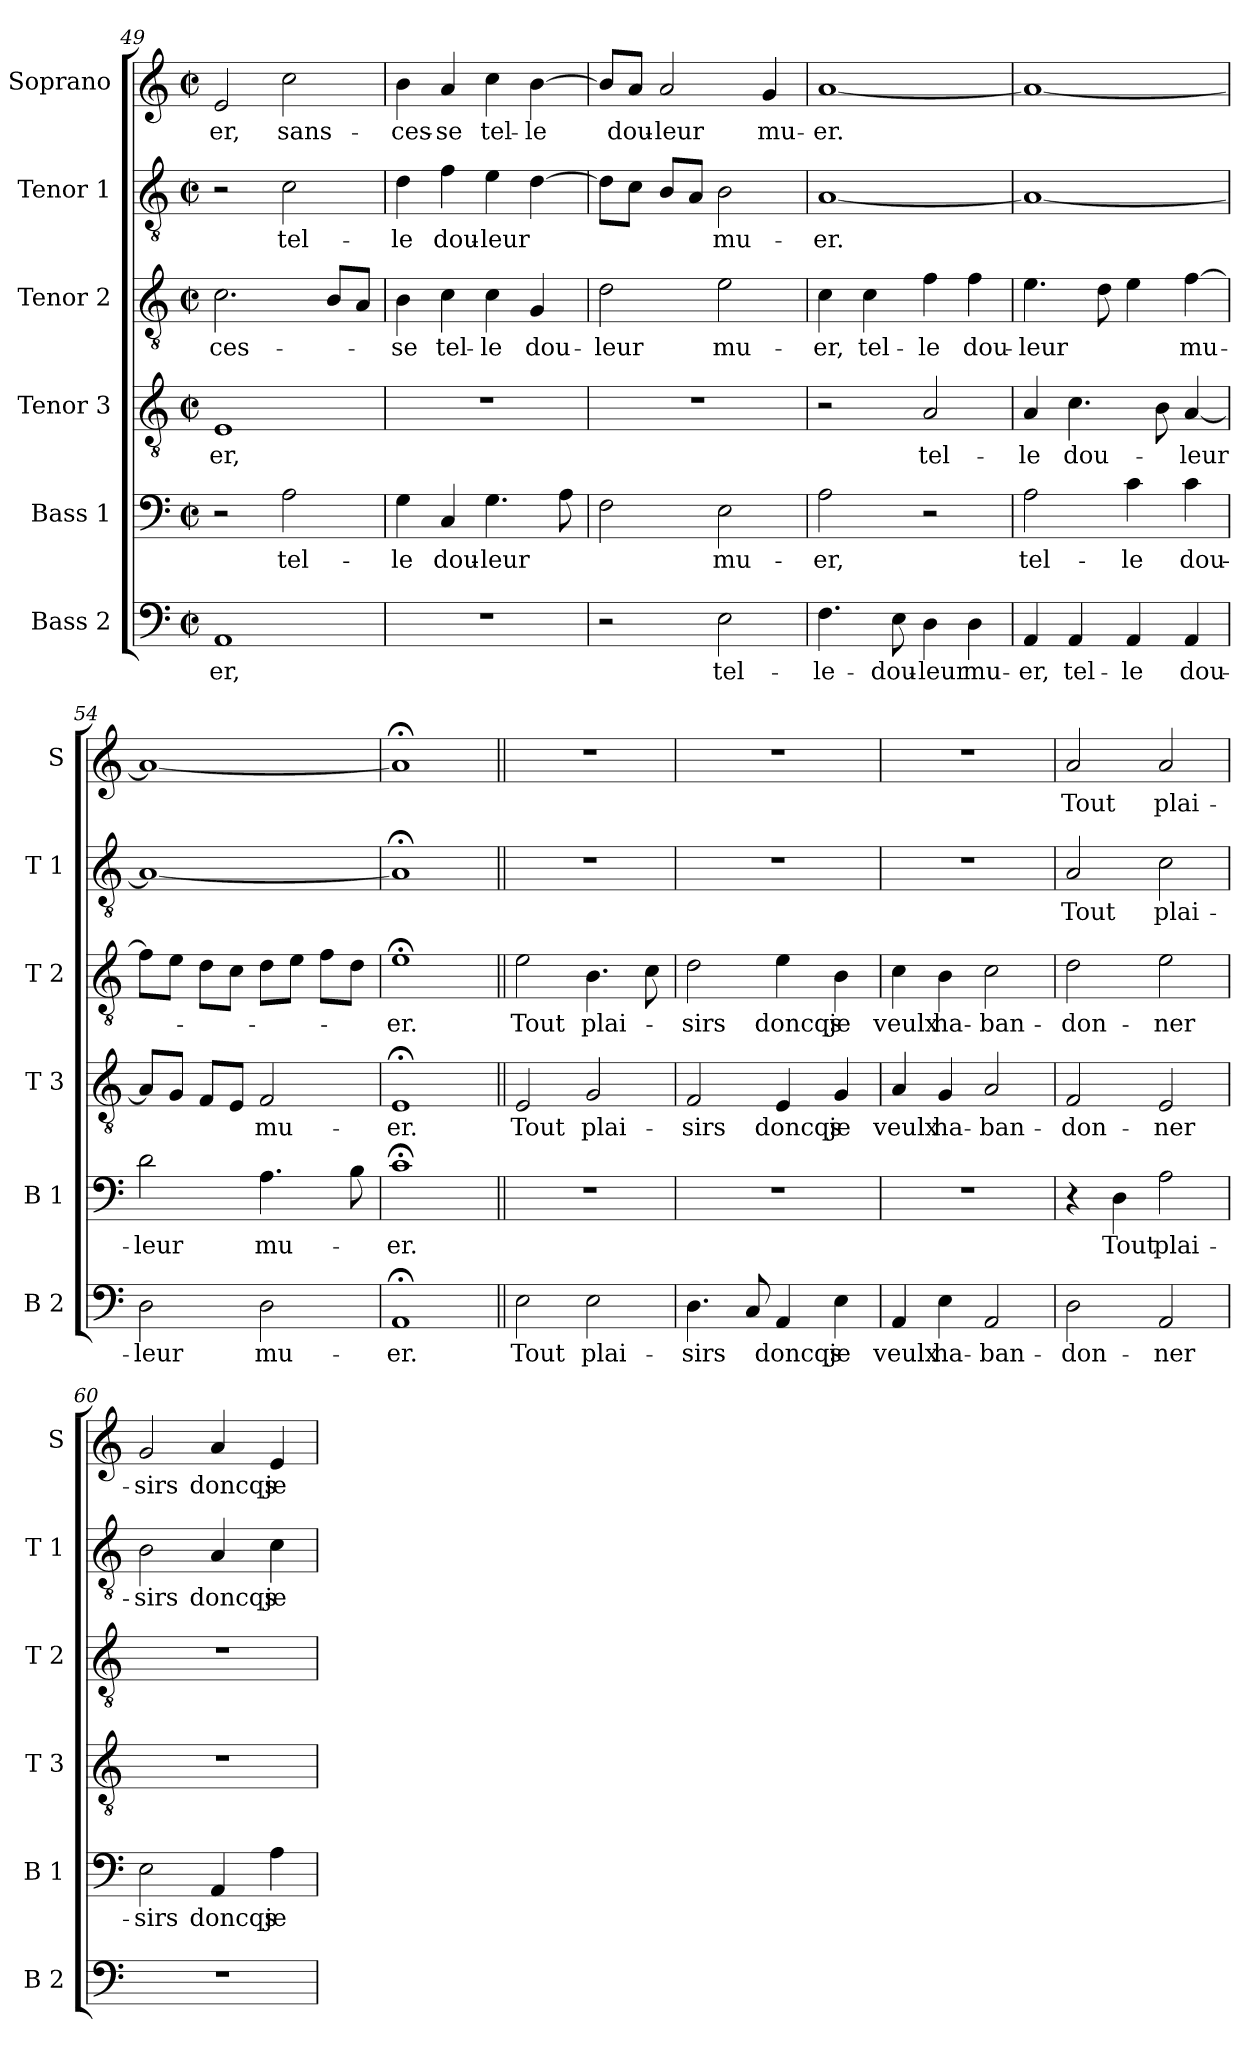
**kern	**text	**kern	**text	**kern	**text	**kern	**text	**kern	**text	**kern	**text
*part6	*part6	*part5	*part5	*part4	*part4	*part3	*part3	*part2	*part2	*part1	*part1
*staff6	*staff6	*staff5	*staff5	*staff4	*staff4	*staff3	*staff3	*staff2	*staff2	*staff1	*staff1
*I"Bass 2	*	*I"Bass 1	*	*I"Tenor 3	*	*I"Tenor 2	*	*I"Tenor 1	*	*I"Soprano	*
*I'B 2	*	*I'B 1	*	*I'T 3	*	*I'T 2	*	*I'T 1	*	*I'S	*
*clefF4	*	*clefF4	*	*clefGv2	*	*clefGv2	*	*clefGv2	*	*clefG2	*
*k[]	*	*k[]	*	*k[]	*	*k[]	*	*k[]	*	*k[]	*
*C:	*	*C:	*	*C:	*	*C:	*	*C:	*	*C:	*
*M2/2	*	*M2/2	*	*M2/2	*	*M2/2	*	*M2/2	*	*M2/2	*
*met(c|)	*	*met(c|)	*	*met(c|)	*	*met(c|)	*	*met(c|)	*	*met(c|)	*
=49	=49	=49	=49	=49	=49	=49	=49	=49	=49	=49	=49
1AA	-er,	2r	.	1E	-er,	2.c\	ces-	2r	.	2e/	-er,
.	.	2A\	tel-	.	.	.	.	2c\	tel-	2cc\	sans-
.	.	.	.	.	.	8B/L	.	.	.	.	.
.	.	.	.	.	.	8A/J	.	.	.	.	.
=50	=50	=50	=50	=50	=50	=50	=50	=50	=50	=50	=50
1r	.	4G\	-le	1r	.	4B\	-se	4d\	-le	4b\	-ces-
.	.	4C/	dou-	.	.	4c\	tel-	4f\	dou-	4a/	-se
.	.	4.G\	-leur	.	.	4c\	-le	4e\	-leur	4cc\	tel-
.	.	.	.	.	.	4G/	dou-	[4d\	.	[4b\	-le
.	.	8A\	.	.	.	.	.	.	.	.	.
!!LO:LB:g=z
=51	=51	=51	=51	=51	=51	=51	=51	=51	=51	=51	=51
2r	.	2F\	.	1r	.	2d\	-leur	8d\L]	.	8b/L]	.
.	.	.	.	.	.	.	.	8c\J	.	8a/J	dou-
.	.	.	.	.	.	.	.	8B/L	.	2a/	-leur
.	.	.	.	.	.	.	.	8A/J	.	.	.
2E\	tel-	2E\	mu-	.	.	2e\	mu-	2B\	mu-	.	.
.	.	.	.	.	.	.	.	.	.	4g/	mu-
=52	=52	=52	=52	=52	=52	=52	=52	=52	=52	=52	=52
4.F\	-le-	2A\	-er,	2r	.	4c\	-er,	[1A	-er.	[1a	-er.
.	.	.	.	.	.	4c\	tel-	.	.	.	.
8E\	-dou-	.	.	.	.	.	.	.	.	.	.
4D\	-leur	2r	.	2A/	tel-	4f\	-le	.	.	.	.
4D\	mu-	.	.	.	.	4f\	dou-	.	.	.	.
=53	=53	=53	=53	=53	=53	=53	=53	=53	=53	=53	=53
4AA/	-er,	2A\	tel-	4A/	-le	4.e\	-leur	1A_	.	1a_	.
4AA/	tel-	.	.	4.c\	dou-	.	.	.	.	.	.
.	.	.	.	.	.	8d\	.	.	.	.	.
4AA/	-le	4c\	-le	.	.	4e\	.	.	.	.	.
.	.	.	.	8B\	.	.	.	.	.	.	.
4AA/	dou-	4c\	dou-	[4A/	-leur	[4f\	mu-	.	.	.	.
=54	=54	=54	=54	=54	=54	=54	=54	=54	=54	=54	=54
2D\	-leur	2d\	-leur	8A/L]	.	8f\L]	.	1A_	.	1a_	.
.	.	.	.	8G/J	.	8e\J	.	.	.	.	.
.	.	.	.	8F/L	.	8d\L	.	.	.	.	.
.	.	.	.	8E/J	.	8c\J	.	.	.	.	.
2D\	mu-	4.A\	mu-	2F/	mu-	8d\L	.	.	.	.	.
.	.	.	.	.	.	8e\J	.	.	.	.	.
.	.	.	.	.	.	8f\L	.	.	.	.	.
.	.	8B\	.	.	.	8d\J	.	.	.	.	.
=55	=55	=55	=55	=55	=55	=55	=55	=55	=55	=55	=55
1AA;<	-er.	1c;	-er.	1E;<	-er.	1e;	-er.	1A;<]	.	1a;<]	.
!!LO:PB:g=z
=56||	=56||	=56||	=56||	=56||	=56||	=56||	=56||	=56||	=56||	=56||	=56||
2E\	Tout	1r	.	2E/	Tout	2e\	Tout	1r	.	1r	.
2E\	plai-	.	.	2G/	plai-	4.B\	plai-	.	.	.	.
.	.	.	.	.	.	8c\	.	.	.	.	.
=57	=57	=57	=57	=57	=57	=57	=57	=57	=57	=57	=57
4.D\	-sirs	1r	.	2F/	-sirs	2d\	-sirs	1r	.	1r	.
8C/	.	.	.	.	.	.	.	.	.	.	.
4AA/	doncqs	.	.	4E/	doncqs	4e\	doncqs	.	.	.	.
4E\	je	.	.	4G/	je	4B\	je	.	.	.	.
=58	=58	=58	=58	=58	=58	=58	=58	=58	=58	=58	=58
4AA/	veulx	1r	.	4A/	veulx	4c\	veulx	1r	.	1r	.
4E\	ha-	.	.	4G/	ha-	4B\	ha-	.	.	.	.
2AA/	-ban-	.	.	2A/	-ban-	2c\	-ban-	.	.	.	.
=59	=59	=59	=59	=59	=59	=59	=59	=59	=59	=59	=59
2D\	-don-	4r	.	2F/	-don-	2d\	-don-	2A/	Tout	2a/	Tout
.	.	4D\	Tout	.	.	.	.	.	.	.	.
2AA/	-ner	2A\	plai-	2E/	-ner	2e\	-ner	2c\	plai-	2a/	plai-
=60	=60	=60	=60	=60	=60	=60	=60	=60	=60	=60	=60
1r	.	2E\	-sirs	1r	.	1r	.	2B\	-sirs	2g/	-sirs
.	.	4AA/	doncqs	.	.	.	.	4A/	doncqs	4a/	doncqs
.	.	4A\	je	.	.	.	.	4c\	je	4e/	je
=	=	=	=	=	=	=	=	=	=	=	=
*-	*-	*-	*-	*-	*-	*-	*-	*-	*-	*-	*-
